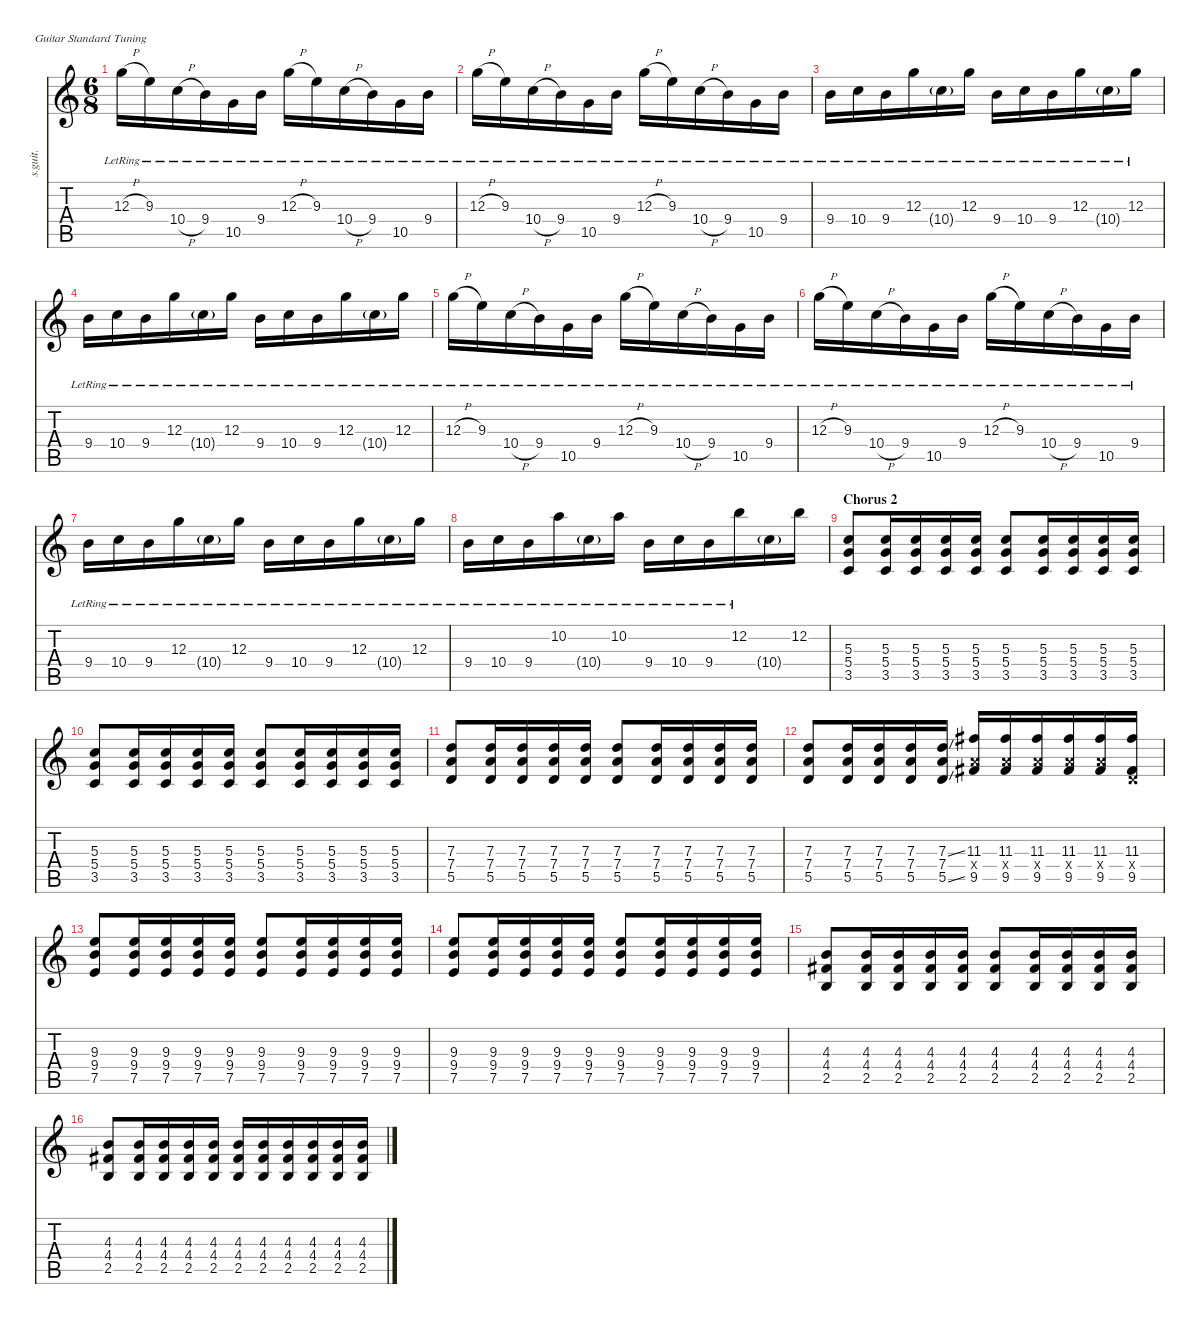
\defaultSystemsLayout 4
\hideDynamics
\bracketExtendMode nobrackets
\track ("Tomo (Guitar 1) - Overdrive" "s.guit.") {instrument overdrivenguitar}
\staff {score tabs}
\tuning (E4 B3 G3 D3 A2 E2)
\ts (6 8)
\tempo (94 hide)
\clef g2
\ks c
12.3{h lr}.16{lyrics (0 "") lyrics (1 "") lyrics (2 "") lyrics (3 "") lyrics (4 "") dy f} 9.3{lr}.16{lyrics (0 "") lyrics (1 "") lyrics (2 "") lyrics (3 "") lyrics (4 "")} 10.4{h lr}.16{lyrics (0 "") lyrics (1 "") lyrics (2 "") lyrics (3 "") lyrics (4 "")} 9.4{lr}.16{lyrics (0 "") lyrics (1 "") lyrics (2 "") lyrics (3 "") lyrics (4 "")} 10.5{lr}.16{lyrics (0 "") lyrics (1 "") lyrics (2 "") lyrics (3 "") lyrics (4 "")} 9.4{lr}.16{lyrics (0 "") lyrics (1 "") lyrics (2 "") lyrics (3 "") lyrics (4 "")} 12.3{h lr}.16{lyrics (0 "") lyrics (1 "") lyrics (2 "") lyrics (3 "") lyrics (4 "")} 9.3{lr}.16{lyrics (0 "") lyrics (1 "") lyrics (2 "") lyrics (3 "") lyrics (4 "")} 10.4{h lr}.16{lyrics (0 "") lyrics (1 "") lyrics (2 "") lyrics (3 "") lyrics (4 "")} 9.4{lr}.16{lyrics (0 "") lyrics (1 "") lyrics (2 "") lyrics (3 "") lyrics (4 "")} 10.5{lr}.16{lyrics (0 "") lyrics (1 "") lyrics (2 "") lyrics (3 "") lyrics (4 "")} 9.4{lr}.16{lyrics (0 "") lyrics (1 "") lyrics (2 "") lyrics (3 "") lyrics (4 "")} |
12.3{h lr}.16{lyrics (0 "") lyrics (1 "") lyrics (2 "") lyrics (3 "") lyrics (4 "")} 9.3{lr}.16{lyrics (0 "") lyrics (1 "") lyrics (2 "") lyrics (3 "") lyrics (4 "")} 10.4{h lr}.16{lyrics (0 "") lyrics (1 "") lyrics (2 "") lyrics (3 "") lyrics (4 "")} 9.4{lr}.16{lyrics (0 "") lyrics (1 "") lyrics (2 "") lyrics (3 "") lyrics (4 "")} 10.5{lr}.16{lyrics (0 "") lyrics (1 "") lyrics (2 "") lyrics (3 "") lyrics (4 "")} 9.4{lr}.16{lyrics (0 "") lyrics (1 "") lyrics (2 "") lyrics (3 "") lyrics (4 "")} 12.3{h lr}.16{lyrics (0 "") lyrics (1 "") lyrics (2 "") lyrics (3 "") lyrics (4 "")} 9.3{lr}.16{lyrics (0 "") lyrics (1 "") lyrics (2 "") lyrics (3 "") lyrics (4 "")} 10.4{h lr}.16{lyrics (0 "") lyrics (1 "") lyrics (2 "") lyrics (3 "") lyrics (4 "")} 9.4{lr}.16{lyrics (0 "") lyrics (1 "") lyrics (2 "") lyrics (3 "") lyrics (4 "")} 10.5{lr}.16{lyrics (0 "") lyrics (1 "") lyrics (2 "") lyrics (3 "") lyrics (4 "")} 9.4{lr}.16{lyrics (0 "") lyrics (1 "") lyrics (2 "") lyrics (3 "") lyrics (4 "")} |
9.4{lr}.16{lyrics (0 "") lyrics (1 "") lyrics (2 "") lyrics (3 "") lyrics (4 "")} 10.4{lr}.16{lyrics (0 "") lyrics (1 "") lyrics (2 "") lyrics (3 "") lyrics (4 "")} 9.4{lr}.16{lyrics (0 "") lyrics (1 "") lyrics (2 "") lyrics (3 "") lyrics (4 "")} 12.3{lr}.16{lyrics (0 "") lyrics (1 "") lyrics (2 "") lyrics (3 "") lyrics (4 "")} 10.4{g lr}.16{lyrics (0 "") lyrics (1 "") lyrics (2 "") lyrics (3 "") lyrics (4 "") dy mp} 12.3{lr}.16{lyrics (0 "") lyrics (1 "") lyrics (2 "") lyrics (3 "") lyrics (4 "") dy f} 9.4{lr}.16{lyrics (0 "") lyrics (1 "") lyrics (2 "") lyrics (3 "") lyrics (4 "")} 10.4{lr}.16{lyrics (0 "") lyrics (1 "") lyrics (2 "") lyrics (3 "") lyrics (4 "")} 9.4{lr}.16{lyrics (0 "") lyrics (1 "") lyrics (2 "") lyrics (3 "") lyrics (4 "")} 12.3{lr}.16{lyrics (0 "") lyrics (1 "") lyrics (2 "") lyrics (3 "") lyrics (4 "")} 10.4{g lr}.16{lyrics (0 "") lyrics (1 "") lyrics (2 "") lyrics (3 "") lyrics (4 "") dy mp} 12.3{lr}.16{lyrics (0 "") lyrics (1 "") lyrics (2 "") lyrics (3 "") lyrics (4 "") dy f} |
9.4{lr}.16{lyrics (0 "") lyrics (1 "") lyrics (2 "") lyrics (3 "") lyrics (4 "")} 10.4{lr}.16{lyrics (0 "") lyrics (1 "") lyrics (2 "") lyrics (3 "") lyrics (4 "")} 9.4{lr}.16{lyrics (0 "") lyrics (1 "") lyrics (2 "") lyrics (3 "") lyrics (4 "")} 12.3{lr}.16{lyrics (0 "") lyrics (1 "") lyrics (2 "") lyrics (3 "") lyrics (4 "")} 10.4{g lr}.16{lyrics (0 "") lyrics (1 "") lyrics (2 "") lyrics (3 "") lyrics (4 "") dy mp} 12.3{lr}.16{lyrics (0 "") lyrics (1 "") lyrics (2 "") lyrics (3 "") lyrics (4 "") dy f} 9.4{lr}.16{lyrics (0 "") lyrics (1 "") lyrics (2 "") lyrics (3 "") lyrics (4 "")} 10.4{lr}.16{lyrics (0 "") lyrics (1 "") lyrics (2 "") lyrics (3 "") lyrics (4 "")} 9.4{lr}.16{lyrics (0 "") lyrics (1 "") lyrics (2 "") lyrics (3 "") lyrics (4 "")} 12.3{lr}.16{lyrics (0 "") lyrics (1 "") lyrics (2 "") lyrics (3 "") lyrics (4 "")} 10.4{g lr}.16{lyrics (0 "") lyrics (1 "") lyrics (2 "") lyrics (3 "") lyrics (4 "") dy mp} 12.3{lr}.16{lyrics (0 "") lyrics (1 "") lyrics (2 "") lyrics (3 "") lyrics (4 "") dy f} |
12.3{h lr}.16{lyrics (0 "") lyrics (1 "") lyrics (2 "") lyrics (3 "") lyrics (4 "")} 9.3{lr}.16{lyrics (0 "") lyrics (1 "") lyrics (2 "") lyrics (3 "") lyrics (4 "")} 10.4{h lr}.16{lyrics (0 "") lyrics (1 "") lyrics (2 "") lyrics (3 "") lyrics (4 "")} 9.4{lr}.16{lyrics (0 "") lyrics (1 "") lyrics (2 "") lyrics (3 "") lyrics (4 "")} 10.5{lr}.16{lyrics (0 "") lyrics (1 "") lyrics (2 "") lyrics (3 "") lyrics (4 "")} 9.4{lr}.16{lyrics (0 "") lyrics (1 "") lyrics (2 "") lyrics (3 "") lyrics (4 "")} 12.3{h lr}.16{lyrics (0 "") lyrics (1 "") lyrics (2 "") lyrics (3 "") lyrics (4 "")} 9.3{lr}.16{lyrics (0 "") lyrics (1 "") lyrics (2 "") lyrics (3 "") lyrics (4 "")} 10.4{h lr}.16{lyrics (0 "") lyrics (1 "") lyrics (2 "") lyrics (3 "") lyrics (4 "")} 9.4{lr}.16{lyrics (0 "") lyrics (1 "") lyrics (2 "") lyrics (3 "") lyrics (4 "")} 10.5{lr}.16{lyrics (0 "") lyrics (1 "") lyrics (2 "") lyrics (3 "") lyrics (4 "")} 9.4{lr}.16{lyrics (0 "") lyrics (1 "") lyrics (2 "") lyrics (3 "") lyrics (4 "")} |
12.3{h lr}.16{lyrics (0 "") lyrics (1 "") lyrics (2 "") lyrics (3 "") lyrics (4 "")} 9.3{lr}.16{lyrics (0 "") lyrics (1 "") lyrics (2 "") lyrics (3 "") lyrics (4 "")} 10.4{h lr}.16{lyrics (0 "") lyrics (1 "") lyrics (2 "") lyrics (3 "") lyrics (4 "")} 9.4{lr}.16{lyrics (0 "") lyrics (1 "") lyrics (2 "") lyrics (3 "") lyrics (4 "")} 10.5{lr}.16{lyrics (0 "") lyrics (1 "") lyrics (2 "") lyrics (3 "") lyrics (4 "")} 9.4{lr}.16{lyrics (0 "") lyrics (1 "") lyrics (2 "") lyrics (3 "") lyrics (4 "")} 12.3{h lr}.16{lyrics (0 "") lyrics (1 "") lyrics (2 "") lyrics (3 "") lyrics (4 "")} 9.3{lr}.16{lyrics (0 "") lyrics (1 "") lyrics (2 "") lyrics (3 "") lyrics (4 "")} 10.4{h lr}.16{lyrics (0 "") lyrics (1 "") lyrics (2 "") lyrics (3 "") lyrics (4 "")} 9.4{lr}.16{lyrics (0 "") lyrics (1 "") lyrics (2 "") lyrics (3 "") lyrics (4 "")} 10.5{lr}.16{lyrics (0 "") lyrics (1 "") lyrics (2 "") lyrics (3 "") lyrics (4 "")} 9.4{lr}.16{lyrics (0 "") lyrics (1 "") lyrics (2 "") lyrics (3 "") lyrics (4 "")} |
9.4{lr}.16{lyrics (0 "") lyrics (1 "") lyrics (2 "") lyrics (3 "") lyrics (4 "")} 10.4{lr}.16{lyrics (0 "") lyrics (1 "") lyrics (2 "") lyrics (3 "") lyrics (4 "")} 9.4{lr}.16{lyrics (0 "") lyrics (1 "") lyrics (2 "") lyrics (3 "") lyrics (4 "")} 12.3{lr}.16{lyrics (0 "") lyrics (1 "") lyrics (2 "") lyrics (3 "") lyrics (4 "")} 10.4{g lr}.16{lyrics (0 "") lyrics (1 "") lyrics (2 "") lyrics (3 "") lyrics (4 "") dy mp} 12.3{lr}.16{lyrics (0 "") lyrics (1 "") lyrics (2 "") lyrics (3 "") lyrics (4 "") dy f} 9.4{lr}.16{lyrics (0 "") lyrics (1 "") lyrics (2 "") lyrics (3 "") lyrics (4 "")} 10.4{lr}.16{lyrics (0 "") lyrics (1 "") lyrics (2 "") lyrics (3 "") lyrics (4 "")} 9.4{lr}.16{lyrics (0 "") lyrics (1 "") lyrics (2 "") lyrics (3 "") lyrics (4 "")} 12.3{lr}.16{lyrics (0 "") lyrics (1 "") lyrics (2 "") lyrics (3 "") lyrics (4 "")} 10.4{g lr}.16{lyrics (0 "") lyrics (1 "") lyrics (2 "") lyrics (3 "") lyrics (4 "") dy mp} 12.3{lr}.16{lyrics (0 "") lyrics (1 "") lyrics (2 "") lyrics (3 "") lyrics (4 "") dy f} |
9.4{lr}.16{lyrics (0 "") lyrics (1 "") lyrics (2 "") lyrics (3 "") lyrics (4 "")} 10.4{lr}.16{lyrics (0 "") lyrics (1 "") lyrics (2 "") lyrics (3 "") lyrics (4 "")} 9.4{lr}.16{lyrics (0 "") lyrics (1 "") lyrics (2 "") lyrics (3 "") lyrics (4 "")} 10.2{lr}.16{lyrics (0 "") lyrics (1 "") lyrics (2 "") lyrics (3 "") lyrics (4 "")} 10.4{g lr}.16{lyrics (0 "") lyrics (1 "") lyrics (2 "") lyrics (3 "") lyrics (4 "") dy mp} 10.2{lr}.16{lyrics (0 "") lyrics (1 "") lyrics (2 "") lyrics (3 "") lyrics (4 "") dy f} 9.4{lr}.16{lyrics (0 "") lyrics (1 "") lyrics (2 "") lyrics (3 "") lyrics (4 "")} 10.4{lr}.16{lyrics (0 "") lyrics (1 "") lyrics (2 "") lyrics (3 "") lyrics (4 "")} 9.4{lr}.16{lyrics (0 "") lyrics (1 "") lyrics (2 "") lyrics (3 "") lyrics (4 "")} 12.2{lr}.16{lyrics (0 "") lyrics (1 "") lyrics (2 "") lyrics (3 "") lyrics (4 "")} 10.4{g}.16{lyrics (0 "") lyrics (1 "") lyrics (2 "") lyrics (3 "") lyrics (4 "") dy mp} 12.2.16{lyrics (0 "") lyrics (1 "") lyrics (2 "") lyrics (3 "") lyrics (4 "") dy f} |
\section ("" "Chorus 2")
(5.3 5.4 3.5).8{lyrics (0 "") lyrics (1 "") lyrics (2 "") lyrics (3 "") lyrics (4 "")} (5.3 5.4 3.5).16{lyrics (0 "") lyrics (1 "") lyrics (2 "") lyrics (3 "") lyrics (4 "")} (5.3 5.4 3.5).16{lyrics (0 "") lyrics (1 "") lyrics (2 "") lyrics (3 "") lyrics (4 "")} (5.3 5.4 3.5).16{lyrics (0 "") lyrics (1 "") lyrics (2 "") lyrics (3 "") lyrics (4 "")} (5.3 5.4 3.5).16{lyrics (0 "") lyrics (1 "") lyrics (2 "") lyrics (3 "") lyrics (4 "")} (5.3 5.4 3.5).8{lyrics (0 "") lyrics (1 "") lyrics (2 "") lyrics (3 "") lyrics (4 "")} (5.3 5.4 3.5).16{lyrics (0 "") lyrics (1 "") lyrics (2 "") lyrics (3 "") lyrics (4 "")} (5.3 5.4 3.5).16{lyrics (0 "") lyrics (1 "") lyrics (2 "") lyrics (3 "") lyrics (4 "")} (5.3 5.4 3.5).16{lyrics (0 "") lyrics (1 "") lyrics (2 "") lyrics (3 "") lyrics (4 "")} (5.3 5.4 3.5).16{lyrics (0 "") lyrics (1 "") lyrics (2 "") lyrics (3 "") lyrics (4 "")} |
(5.3 5.4 3.5).8{lyrics (0 "") lyrics (1 "") lyrics (2 "") lyrics (3 "") lyrics (4 "")} (5.3 5.4 3.5).16{lyrics (0 "") lyrics (1 "") lyrics (2 "") lyrics (3 "") lyrics (4 "")} (5.3 5.4 3.5).16{lyrics (0 "") lyrics (1 "") lyrics (2 "") lyrics (3 "") lyrics (4 "")} (5.3 5.4 3.5).16{lyrics (0 "") lyrics (1 "") lyrics (2 "") lyrics (3 "") lyrics (4 "")} (5.3 5.4 3.5).16{lyrics (0 "") lyrics (1 "") lyrics (2 "") lyrics (3 "") lyrics (4 "")} (5.3 5.4 3.5).8{lyrics (0 "") lyrics (1 "") lyrics (2 "") lyrics (3 "") lyrics (4 "")} (5.3 5.4 3.5).16{lyrics (0 "") lyrics (1 "") lyrics (2 "") lyrics (3 "") lyrics (4 "")} (5.3 5.4 3.5).16{lyrics (0 "") lyrics (1 "") lyrics (2 "") lyrics (3 "") lyrics (4 "")} (5.3 5.4 3.5).16{lyrics (0 "") lyrics (1 "") lyrics (2 "") lyrics (3 "") lyrics (4 "")} (5.3 5.4 3.5).16{lyrics (0 "") lyrics (1 "") lyrics (2 "") lyrics (3 "") lyrics (4 "")} |
(7.3 7.4 5.5).8{lyrics (0 "") lyrics (1 "") lyrics (2 "") lyrics (3 "") lyrics (4 "")} (7.3 7.4 5.5).16{lyrics (0 "") lyrics (1 "") lyrics (2 "") lyrics (3 "") lyrics (4 "")} (7.3 7.4 5.5).16{lyrics (0 "") lyrics (1 "") lyrics (2 "") lyrics (3 "") lyrics (4 "")} (7.3 7.4 5.5).16{lyrics (0 "") lyrics (1 "") lyrics (2 "") lyrics (3 "") lyrics (4 "")} (7.3 7.4 5.5).16{lyrics (0 "") lyrics (1 "") lyrics (2 "") lyrics (3 "") lyrics (4 "")} (7.3 7.4 5.5).8{lyrics (0 "") lyrics (1 "") lyrics (2 "") lyrics (3 "") lyrics (4 "")} (7.3 7.4 5.5).16{lyrics (0 "") lyrics (1 "") lyrics (2 "") lyrics (3 "") lyrics (4 "")} (7.3 7.4 5.5).16{lyrics (0 "") lyrics (1 "") lyrics (2 "") lyrics (3 "") lyrics (4 "")} (7.3 7.4 5.5).16{lyrics (0 "") lyrics (1 "") lyrics (2 "") lyrics (3 "") lyrics (4 "")} (7.3 7.4 5.5).16{lyrics (0 "") lyrics (1 "") lyrics (2 "") lyrics (3 "") lyrics (4 "")} |
(7.3 7.4 5.5).8{lyrics (0 "") lyrics (1 "") lyrics (2 "") lyrics (3 "") lyrics (4 "")} (7.3 7.4 5.5).16{lyrics (0 "") lyrics (1 "") lyrics (2 "") lyrics (3 "") lyrics (4 "")} (7.3 7.4 5.5).16{lyrics (0 "") lyrics (1 "") lyrics (2 "") lyrics (3 "") lyrics (4 "")} (7.3 7.4 5.5).16{lyrics (0 "") lyrics (1 "") lyrics (2 "") lyrics (3 "") lyrics (4 "")} (7.3{ss} 7.4 5.5{ss}).16{lyrics (0 "") lyrics (1 "") lyrics (2 "") lyrics (3 "") lyrics (4 "")} (11.3{acc #} 7.4{x} 9.5{acc #}).16{lyrics (0 "") lyrics (1 "") lyrics (2 "") lyrics (3 "") lyrics (4 "")} (11.3{acc #} 7.4{x} 9.5{acc #}).16{lyrics (0 "") lyrics (1 "") lyrics (2 "") lyrics (3 "") lyrics (4 "")} (11.3{acc #} 7.4{x} 9.5{acc #}).16{lyrics (0 "") lyrics (1 "") lyrics (2 "") lyrics (3 "") lyrics (4 "")} (11.3{acc #} 7.4{x} 9.5{acc #}).16{lyrics (0 "") lyrics (1 "") lyrics (2 "") lyrics (3 "") lyrics (4 "")} (11.3{acc #} 7.4{x} 9.5{acc #}).16{lyrics (0 "") lyrics (1 "") lyrics (2 "") lyrics (3 "") lyrics (4 "")} (11.3{acc #} 0.4{x} 9.5{acc #}).16{lyrics (0 "") lyrics (1 "") lyrics (2 "") lyrics (3 "") lyrics (4 "")} |
(9.3 9.4 7.5).8{lyrics (0 "") lyrics (1 "") lyrics (2 "") lyrics (3 "") lyrics (4 "")} (9.3 9.4 7.5).16{lyrics (0 "") lyrics (1 "") lyrics (2 "") lyrics (3 "") lyrics (4 "")} (9.3 9.4 7.5).16{lyrics (0 "") lyrics (1 "") lyrics (2 "") lyrics (3 "") lyrics (4 "")} (9.3 9.4 7.5).16{lyrics (0 "") lyrics (1 "") lyrics (2 "") lyrics (3 "") lyrics (4 "")} (9.3 9.4 7.5).16{lyrics (0 "") lyrics (1 "") lyrics (2 "") lyrics (3 "") lyrics (4 "")} (9.3 9.4 7.5).8{lyrics (0 "") lyrics (1 "") lyrics (2 "") lyrics (3 "") lyrics (4 "")} (9.3 9.4 7.5).16{lyrics (0 "") lyrics (1 "") lyrics (2 "") lyrics (3 "") lyrics (4 "")} (9.3 9.4 7.5).16{lyrics (0 "") lyrics (1 "") lyrics (2 "") lyrics (3 "") lyrics (4 "")} (9.3 9.4 7.5).16{lyrics (0 "") lyrics (1 "") lyrics (2 "") lyrics (3 "") lyrics (4 "")} (9.3 9.4 7.5).16{lyrics (0 "") lyrics (1 "") lyrics (2 "") lyrics (3 "") lyrics (4 "")} |
(9.3 9.4 7.5).8{lyrics (0 "") lyrics (1 "") lyrics (2 "") lyrics (3 "") lyrics (4 "")} (9.3 9.4 7.5).16{lyrics (0 "") lyrics (1 "") lyrics (2 "") lyrics (3 "") lyrics (4 "")} (9.3 9.4 7.5).16{lyrics (0 "") lyrics (1 "") lyrics (2 "") lyrics (3 "") lyrics (4 "")} (9.3 9.4 7.5).16{lyrics (0 "") lyrics (1 "") lyrics (2 "") lyrics (3 "") lyrics (4 "")} (9.3 9.4 7.5).16{lyrics (0 "") lyrics (1 "") lyrics (2 "") lyrics (3 "") lyrics (4 "")} (9.3 9.4 7.5).8{lyrics (0 "") lyrics (1 "") lyrics (2 "") lyrics (3 "") lyrics (4 "")} (9.3 9.4 7.5).16{lyrics (0 "") lyrics (1 "") lyrics (2 "") lyrics (3 "") lyrics (4 "")} (9.3 9.4 7.5).16{lyrics (0 "") lyrics (1 "") lyrics (2 "") lyrics (3 "") lyrics (4 "")} (9.3 9.4 7.5).16{lyrics (0 "") lyrics (1 "") lyrics (2 "") lyrics (3 "") lyrics (4 "")} (9.3 9.4 7.5).16{lyrics (0 "") lyrics (1 "") lyrics (2 "") lyrics (3 "") lyrics (4 "")} |
(4.3 4.4{acc #} 2.5).8{lyrics (0 "") lyrics (1 "") lyrics (2 "") lyrics (3 "") lyrics (4 "")} (4.3 4.4{acc #} 2.5).16{lyrics (0 "") lyrics (1 "") lyrics (2 "") lyrics (3 "") lyrics (4 "")} (4.3 4.4{acc #} 2.5).16{lyrics (0 "") lyrics (1 "") lyrics (2 "") lyrics (3 "") lyrics (4 "")} (4.3 4.4{acc #} 2.5).16{lyrics (0 "") lyrics (1 "") lyrics (2 "") lyrics (3 "") lyrics (4 "")} (4.3 4.4{acc #} 2.5).16{lyrics (0 "") lyrics (1 "") lyrics (2 "") lyrics (3 "") lyrics (4 "")} (4.3 4.4{acc #} 2.5).8{lyrics (0 "") lyrics (1 "") lyrics (2 "") lyrics (3 "") lyrics (4 "")} (4.3 4.4{acc #} 2.5).16{lyrics (0 "") lyrics (1 "") lyrics (2 "") lyrics (3 "") lyrics (4 "")} (4.3 4.4{acc #} 2.5).16{lyrics (0 "") lyrics (1 "") lyrics (2 "") lyrics (3 "") lyrics (4 "")} (4.3 4.4{acc #} 2.5).16{lyrics (0 "") lyrics (1 "") lyrics (2 "") lyrics (3 "") lyrics (4 "")} (4.3 4.4{acc #} 2.5).16{lyrics (0 "") lyrics (1 "") lyrics (2 "") lyrics (3 "") lyrics (4 "")} |
(4.3 4.4{acc #} 2.5).8{lyrics (0 "") lyrics (1 "") lyrics (2 "") lyrics (3 "") lyrics (4 "")} (4.3 4.4{acc #} 2.5).16{lyrics (0 "") lyrics (1 "") lyrics (2 "") lyrics (3 "") lyrics (4 "")} (4.3 4.4{acc #} 2.5).16{lyrics (0 "") lyrics (1 "") lyrics (2 "") lyrics (3 "") lyrics (4 "")} (4.3 4.4{acc #} 2.5).16{lyrics (0 "") lyrics (1 "") lyrics (2 "") lyrics (3 "") lyrics (4 "")} (4.3 4.4{acc #} 2.5).16{lyrics (0 "") lyrics (1 "") lyrics (2 "") lyrics (3 "") lyrics (4 "")} (4.3 4.4{acc #} 2.5).16{lyrics (0 "") lyrics (1 "") lyrics (2 "") lyrics (3 "") lyrics (4 "")} (4.3 4.4{acc #} 2.5).16{lyrics (0 "") lyrics (1 "") lyrics (2 "") lyrics (3 "") lyrics (4 "")} (4.3 4.4{acc #} 2.5).16{lyrics (0 "") lyrics (1 "") lyrics (2 "") lyrics (3 "") lyrics (4 "")} (4.3 4.4{acc #} 2.5).16{lyrics (0 "") lyrics (1 "") lyrics (2 "") lyrics (3 "") lyrics (4 "")} (4.3 4.4{acc #} 2.5).16{lyrics (0 "") lyrics (1 "") lyrics (2 "") lyrics (3 "") lyrics (4 "")} (4.3 4.4{acc #} 2.5).16{lyrics (0 "") lyrics (1 "") lyrics (2 "") lyrics (3 "") lyrics (4 "")}
